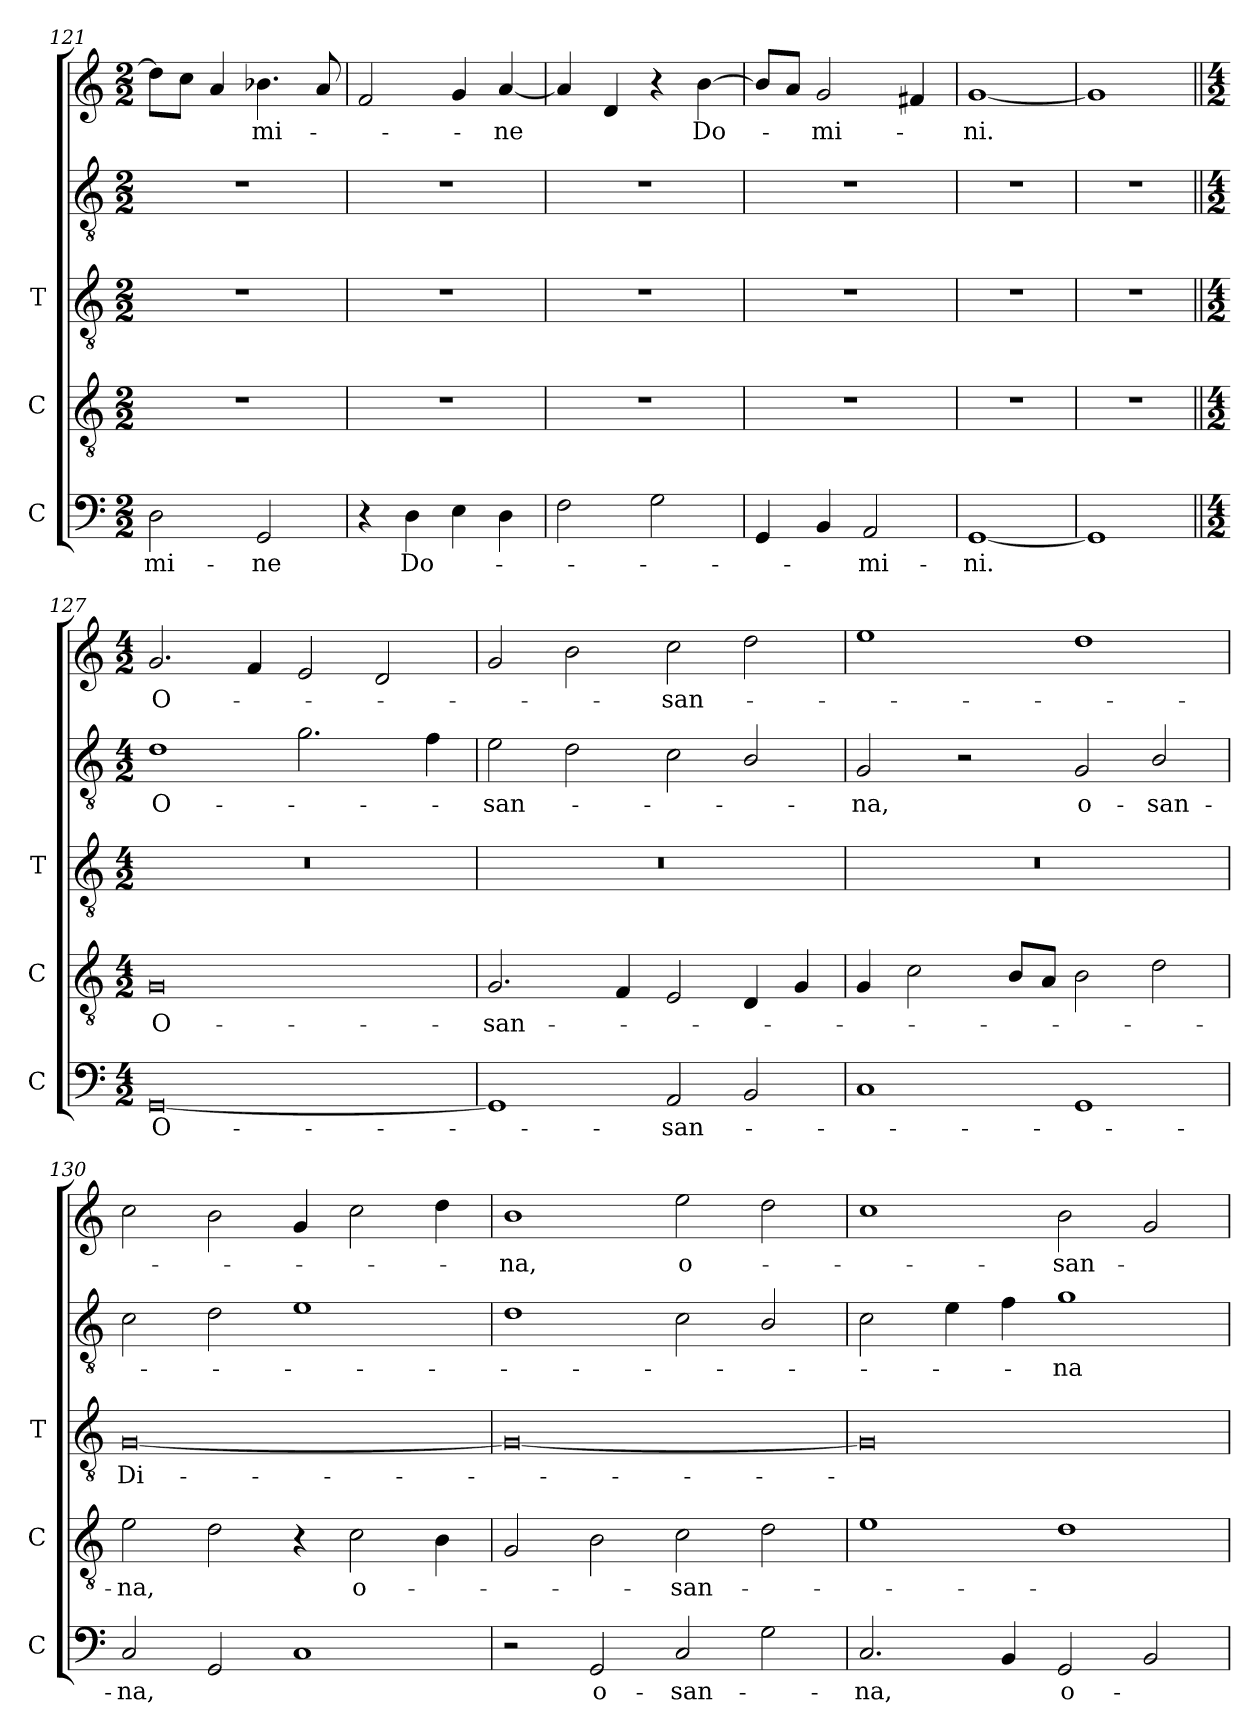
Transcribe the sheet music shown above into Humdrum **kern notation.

**kern	**text	**kern	**text	**kern	**text	**kern	**text	**kern	**text
*part5	*part5	*part4	*part4	*part3	*part3	*part2	*part2	*part1	*part1
*staff5	*staff5	*staff4	*staff4	*staff3	*staff3	*staff2	*staff2	*staff1	*staff1
*I"C	*	*I"C	*	*I"T	*	*	*	*	*
*I'C	*	*I'C	*	*I'T	*	*	*	*	*
*clefF4	*	*clefGv2	*	*clefGv2	*	*clefGv2	*	*clefG2	*
*k[]	*	*k[]	*	*k[]	*	*k[]	*	*k[]	*
*C:	*	*C:	*	*C:	*	*C:	*	*C:	*
*M2/2	*	*M2/2	*	*M2/2	*	*M2/2	*	*M2/2	*
=121	=121	=121	=121	=121	=121	=121	=121	=121	=121
2D\	-mi-	1r	.	1r	.	1r	.	8dd\L]	.
.	.	.	.	.	.	.	.	8cc\J	.
.	.	.	.	.	.	.	.	4a/	.
2GG/	-ne	.	.	.	.	.	.	4.b-X\	-mi-
.	.	.	.	.	.	.	.	8a/	.
=122	=122	=122	=122	=122	=122	=122	=122	=122	=122
4r	.	1r	.	1r	.	1r	.	2f/	.
4D\	Do-	.	.	.	.	.	.	.	.
4E\	.	.	.	.	.	.	.	4g/	.
4D\	.	.	.	.	.	.	.	[4a/	-ne
=123	=123	=123	=123	=123	=123	=123	=123	=123	=123
2F\	.	1r	.	1r	.	1r	.	4a/]	.
.	.	.	.	.	.	.	.	4d/	.
2G\	.	.	.	.	.	.	.	4r	.
.	.	.	.	.	.	.	.	[4b\	Do-
=124	=124	=124	=124	=124	=124	=124	=124	=124	=124
4GG/	.	1r	.	1r	.	1r	.	8b/L]	.
.	.	.	.	.	.	.	.	8a/J	.
4BB/	.	.	.	.	.	.	.	2g/	-mi-
2AA/	-mi-	.	.	.	.	.	.	.	.
.	.	.	.	.	.	.	.	4f#X/	.
=125	=125	=125	=125	=125	=125	=125	=125	=125	=125
[1GG/	-ni.	1r	.	1r	.	1r	.	[1g/	-ni.
=126	=126	=126	=126	=126	=126	=126	=126	=126	=126
1GG/]	.	1r	.	1r	.	1r	.	1g/]	.
!!LO:LB:g=z
=127||	=127||	=127||	=127||	=127||	=127||	=127||	=127||	=127||	=127||
*M4/2	*	*M4/2	*	*M4/2	*	*M4/2	*	*M4/2	*
[0GG/	O-	0G/	O-	0r	.	1d/	O-	2.g/	O-
.	.	.	.	.	.	.	.	4f/	.
.	.	.	.	.	.	2.g\	.	2e/	.
.	.	.	.	.	.	.	.	2d/	.
.	.	.	.	.	.	4f\	.	.	.
=128	=128	=128	=128	=128	=128	=128	=128	=128	=128
1GG/]	.	2.G/	-san-	0r	.	2e\	-san-	2g/	.
.	.	.	.	.	.	2d\	.	2b\	.
.	.	4F/	.	.	.	.	.	.	.
2AA/	-san-	2E/	.	.	.	2c\	.	2cc\	-san-
2BB/	.	4D/	.	.	.	2B/	.	2dd\	.
.	.	4G/	.	.	.	.	.	.	.
=129	=129	=129	=129	=129	=129	=129	=129	=129	=129
1C/	.	4G/	.	0r	.	2G/	-na,	1ee/	.
.	.	2c\	.	.	.	.	.	.	.
.	.	.	.	.	.	2r	.	.	.
.	.	8B/L	.	.	.	.	.	.	.
.	.	8A/J	.	.	.	.	.	.	.
1GG/	.	2B\	.	.	.	2G/	o-	1dd/	.
.	.	2d\	.	.	.	2B/	-san-	.	.
=130	=130	=130	=130	=130	=130	=130	=130	=130	=130
2C/	-na,	2e\	-na,	[0G/	Di-	2c\	.	2cc\	.
2GG/	.	2d\	.	.	.	2d\	.	2b\	.
1C/	.	4r	.	.	.	1e/	.	4g/	.
.	.	2c\	o-	.	.	.	.	2cc\	.
.	.	4B\	.	.	.	.	.	4dd\	.
!!LO:LB:g=z
=131	=131	=131	=131	=131	=131	=131	=131	=131	=131
2r	.	2G/	.	0G/_	.	1d/	.	1b\	-na,
2GG/	o-	2B\	.	.	.	.	.	.	.
2C/	-san-	2c\	-san-	.	.	2c\	.	2ee\	o-
2G\	.	2d\	.	.	.	2B/	.	2dd\	.
=132	=132	=132	=132	=132	=132	=132	=132	=132	=132
2.C/	-na,	1e/	.	0G/]	.	2c\	.	1cc/	.
.	.	.	.	.	.	4e\	.	.	.
4BB/	.	.	.	.	.	4f\	.	.	.
2GG/	o-	1d/	.	.	.	1g/	-na	2b\	-san-
2BB/	.	.	.	.	.	.	.	2g/	.
=	=	=	=	=	=	=	=	=	=
*-	*-	*-	*-	*-	*-	*-	*-	*-	*-
